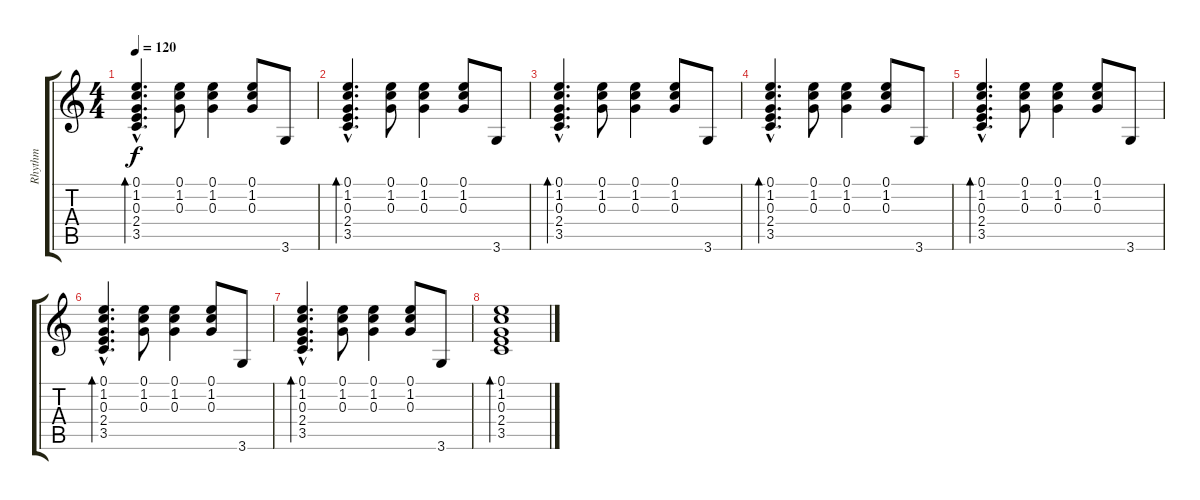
\track ("Rhythm" "Rhythm") {instrument acousticguitarnylon}
\staff {score tabs}
\tuning (E4 B3 G3 D3 A2 E2) {hide}
\ts (4 4)
\tempo 120
\clef g2
\ks c
(0.1{hac} 1.2{hac} 0.3{hac} 2.4{hac} 3.5{hac}).4{d bd 60 dy f} (0.1 1.2 0.3).8 (0.1 1.2 0.3).4 (0.1 1.2 0.3).8 3.6.8 |
(0.1{hac} 1.2{hac} 0.3{hac} 2.4{hac} 3.5{hac}).4{d bd 60} (0.1 1.2 0.3).8 (0.1 1.2 0.3).4 (0.1 1.2 0.3).8 3.6.8 |
(0.1{hac} 1.2{hac} 0.3{hac} 2.4{hac} 3.5{hac}).4{d bd 60} (0.1 1.2 0.3).8 (0.1 1.2 0.3).4 (0.1 1.2 0.3).8 3.6.8 |
(0.1{hac} 1.2{hac} 0.3{hac} 2.4{hac} 3.5{hac}).4{d bd 60} (0.1 1.2 0.3).8 (0.1 1.2 0.3).4 (0.1 1.2 0.3).8 3.6.8 |
(0.1{hac} 1.2{hac} 0.3{hac} 2.4{hac} 3.5{hac}).4{d bd 60} (0.1 1.2 0.3).8 (0.1 1.2 0.3).4 (0.1 1.2 0.3).8 3.6.8 |
(0.1{hac} 1.2{hac} 0.3{hac} 2.4{hac} 3.5{hac}).4{d bd 60} (0.1 1.2 0.3).8 (0.1 1.2 0.3).4 (0.1 1.2 0.3).8 3.6.8 |
(0.1{hac} 1.2{hac} 0.3{hac} 2.4{hac} 3.5{hac}).4{d bd 60} (0.1 1.2 0.3).8 (0.1 1.2 0.3).4 (0.1 1.2 0.3).8 3.6.8 |
(0.1 1.2 0.3 2.4 3.5).1{bd 60}
